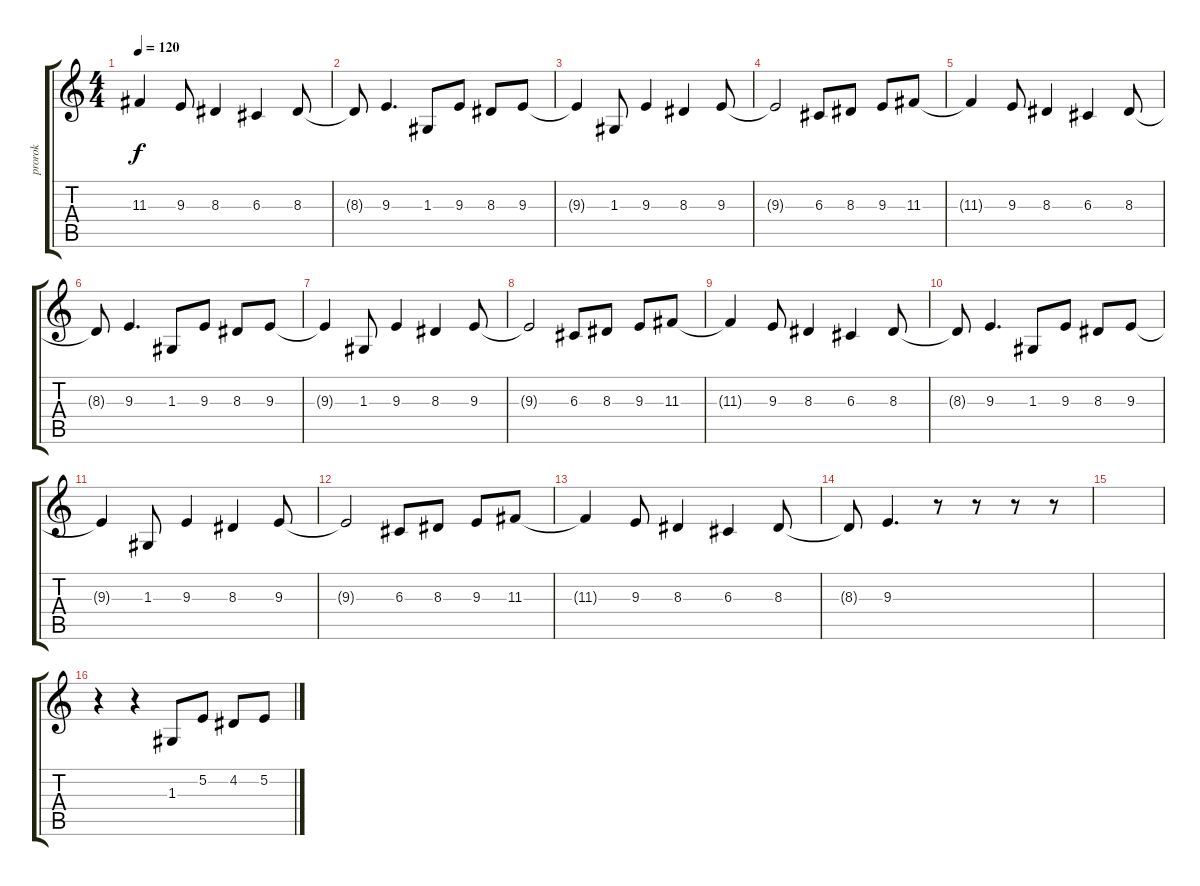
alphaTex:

\track ("prorok" "prorok") {instrument lead6voice}
\staff {score tabs}
\tuning (E4 B3 G3 D3 A2 E2) {hide}
\ts (4 4)
\tempo 120
\clef g2
\ks c
11.3{t}.4{dy f} 9.3.8 8.3.4 6.3.4 8.3.8 |
8.3{t}.8 9.3.4{d} 1.3.8 9.3.8 8.3.8 9.3.8 |
9.3{t}.4 1.3.8 9.3.4 8.3.4 9.3.8 |
9.3{t}.2 6.3.8 8.3.8 9.3.8 11.3.8 |
11.3{t}.4 9.3.8 8.3.4 6.3.4 8.3.8 |
8.3{t}.8 9.3.4{d} 1.3.8 9.3.8 8.3.8 9.3.8 |
9.3{t}.4 1.3.8 9.3.4 8.3.4 9.3.8 |
9.3{t}.2 6.3.8 8.3.8 9.3.8 11.3.8 |
11.3{t}.4 9.3.8 8.3.4 6.3.4 8.3.8 |
8.3{t}.8 9.3.4{d} 1.3.8 9.3.8 8.3.8 9.3.8 |
9.3{t}.4 1.3.8 9.3.4 8.3.4 9.3.8 |
9.3{t}.2 6.3.8 8.3.8 9.3.8 11.3.8 |
11.3{t}.4 9.3.8 8.3.4 6.3.4 8.3.8 |
8.3{t}.8 9.3.4{d} r.8 r.8 r.8 r.8 |
|
r.4 r.4 1.3.8 5.2.8 4.2.8 5.2.8
